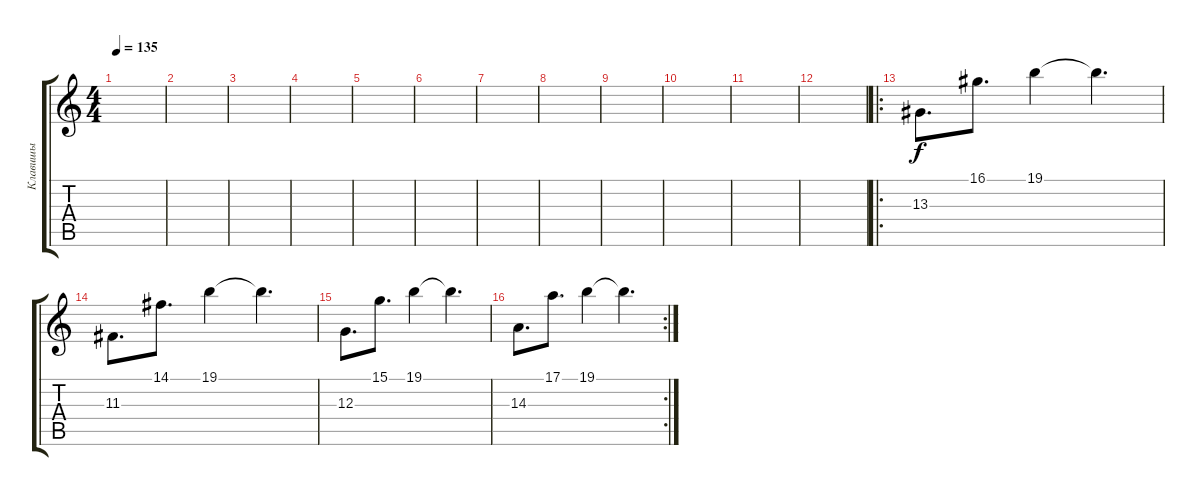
\track ("Клавишы" "Клавишы") {instrument acousticgrandpiano}
\staff {score tabs}
\tuning (E4 B3 G3 D3 A2 E2) {hide}
\ts (4 4)
\tempo 135
\clef g2
\ks c
|
|
|
|
|
|
|
|
|
|
|
|
\ro
13.3.8{d} 16.1.8{d} 19.1.4 19.1{t}.4{d} |
11.3.8{d} 14.1.8{d} 19.1.4 19.1{t}.4{d} |
12.3.8{d} 15.1.8{d} 19.1.4 19.1{t}.4{d} |
\rc 2
14.3.8{d} 17.1.8{d} 19.1.4 19.1{t}.4{d}
